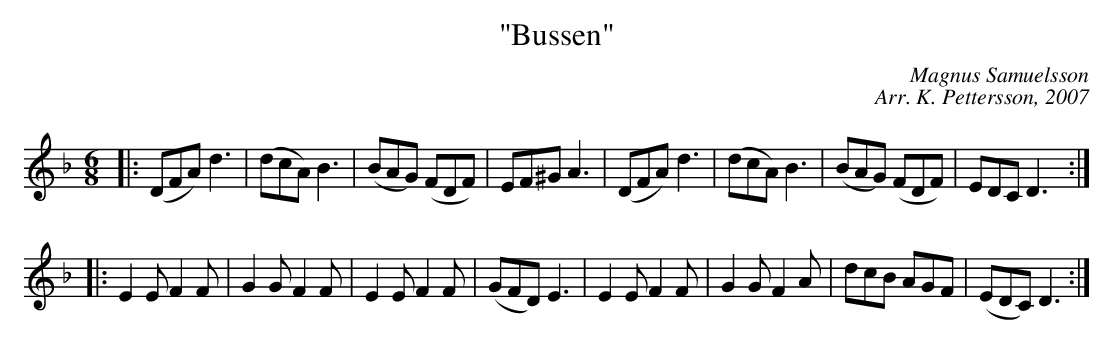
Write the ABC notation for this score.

X:1
T:"Bussen"
C:Magnus Samuelsson
C:Arr. K. Pettersson, 2007
M:6/8
L:1/8
K:F
|: (DFA) d3 | (dcA) B3 | (BAG) (FDF) | EF^G A3 | (DFA) d3 | (dcA) B3 | (BAG) (FDF) | EDC D3 :|
|: E2E F2F | G2G F2F | E2E F2F | (GFD) E3 | E2E F2F | G2G F2A | dcB AGF | (EDC) D3 :|
